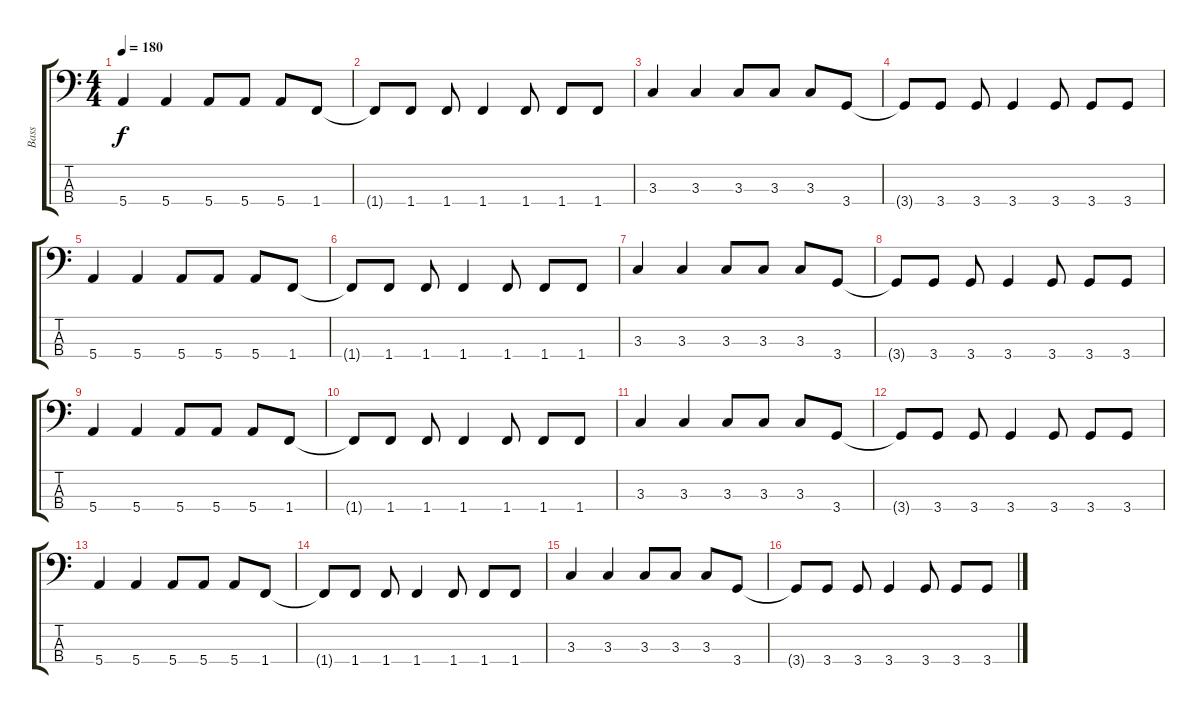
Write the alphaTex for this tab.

\track ("Bass" "Bass") {instrument electricbasspick}
\staff {score tabs}
\tuning (G2 D2 A1 E1) {hide}
\ts (4 4)
\tempo 180
\clef f4
\ks c
5.4.4{dy f} 5.4.4 5.4.8 5.4.8 5.4.8 1.4.8 |
1.4{t}.8 1.4.8 1.4.8 1.4.4 1.4.8 1.4.8 1.4.8 |
3.3.4 3.3.4 3.3.8 3.3.8 3.3.8 3.4.8 |
3.4{t}.8 3.4.8 3.4.8 3.4.4 3.4.8 3.4.8 3.4.8 |
5.4.4 5.4.4 5.4.8 5.4.8 5.4.8 1.4.8 |
1.4{t}.8 1.4.8 1.4.8 1.4.4 1.4.8 1.4.8 1.4.8 |
3.3.4 3.3.4 3.3.8 3.3.8 3.3.8 3.4.8 |
3.4{t}.8 3.4.8 3.4.8 3.4.4 3.4.8 3.4.8 3.4.8 |
5.4.4 5.4.4 5.4.8 5.4.8 5.4.8 1.4.8 |
1.4{t}.8 1.4.8 1.4.8 1.4.4 1.4.8 1.4.8 1.4.8 |
3.3.4 3.3.4 3.3.8 3.3.8 3.3.8 3.4.8 |
3.4{t}.8 3.4.8 3.4.8 3.4.4 3.4.8 3.4.8 3.4.8 |
5.4.4 5.4.4 5.4.8 5.4.8 5.4.8 1.4.8 |
1.4{t}.8 1.4.8 1.4.8 1.4.4 1.4.8 1.4.8 1.4.8 |
3.3.4 3.3.4 3.3.8 3.3.8 3.3.8 3.4.8 |
3.4{t}.8 3.4.8 3.4.8 3.4.4 3.4.8 3.4.8 3.4.8
